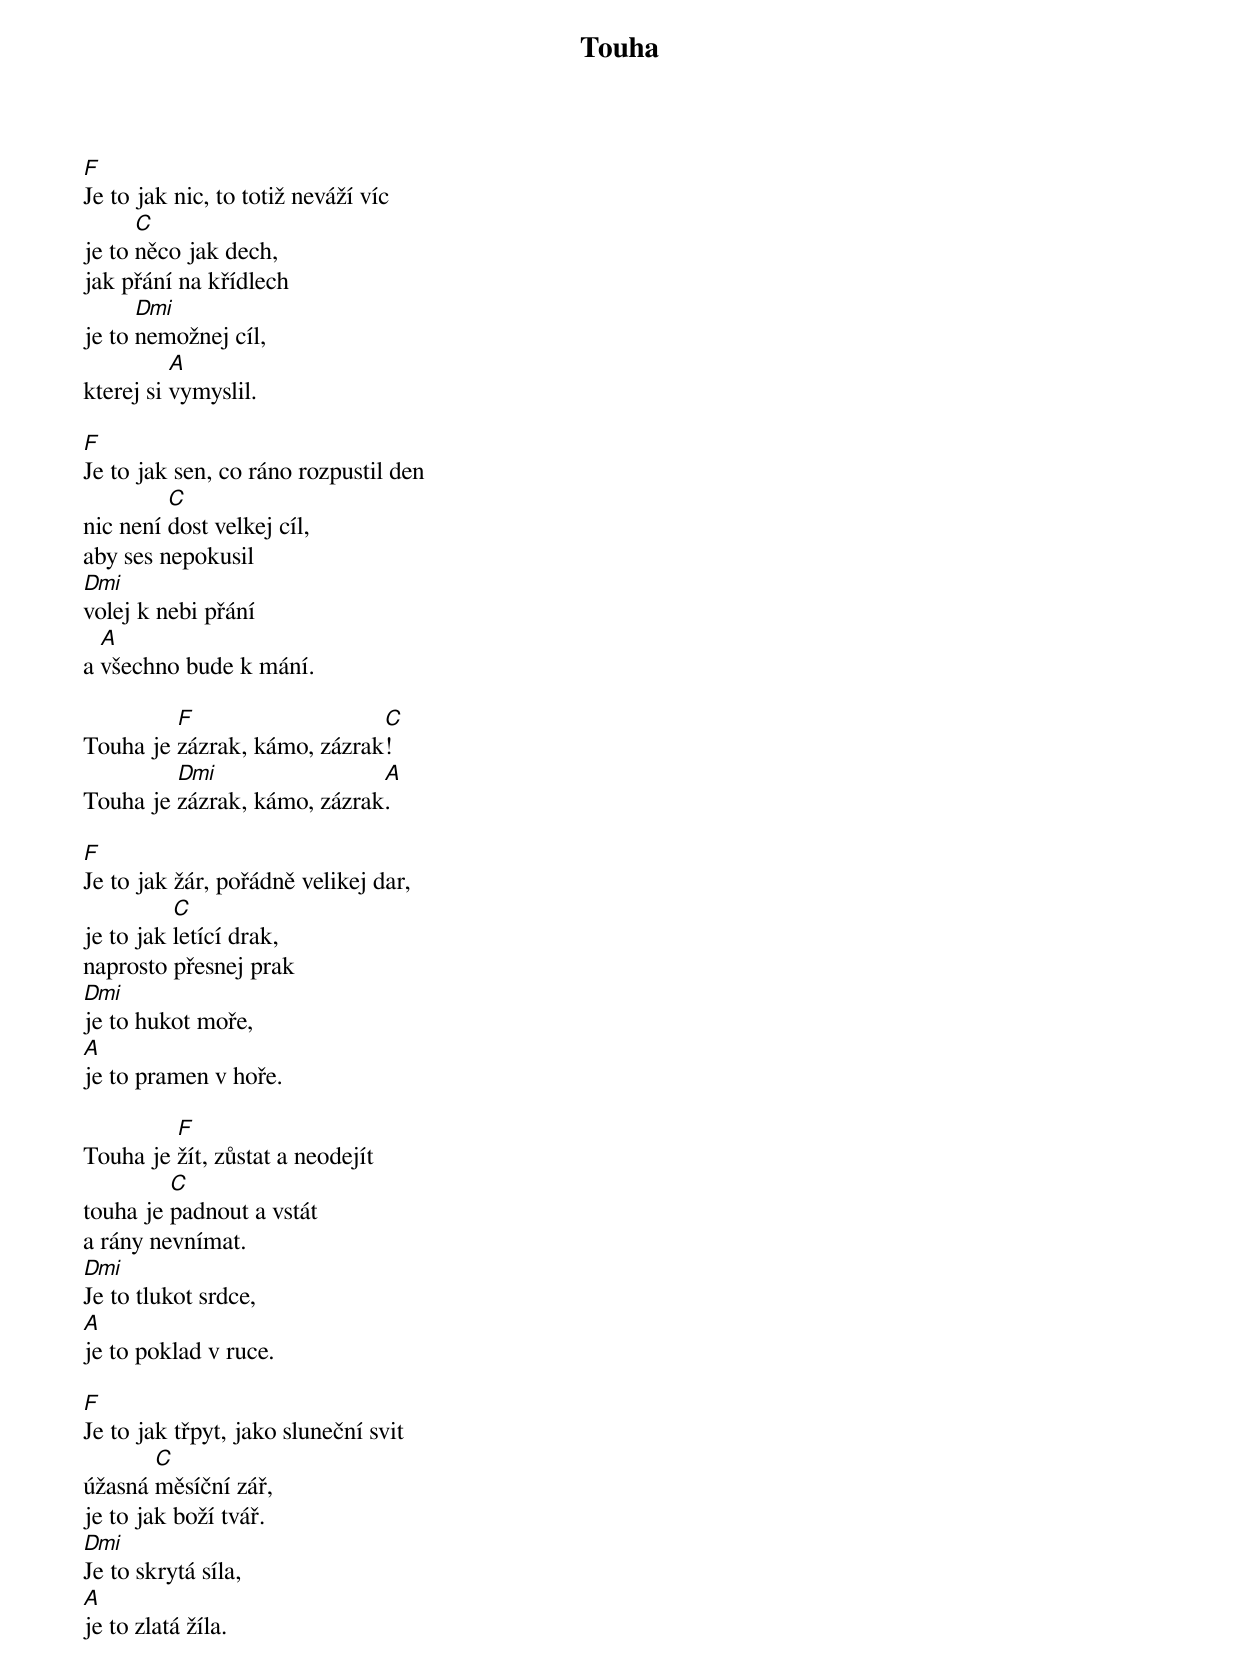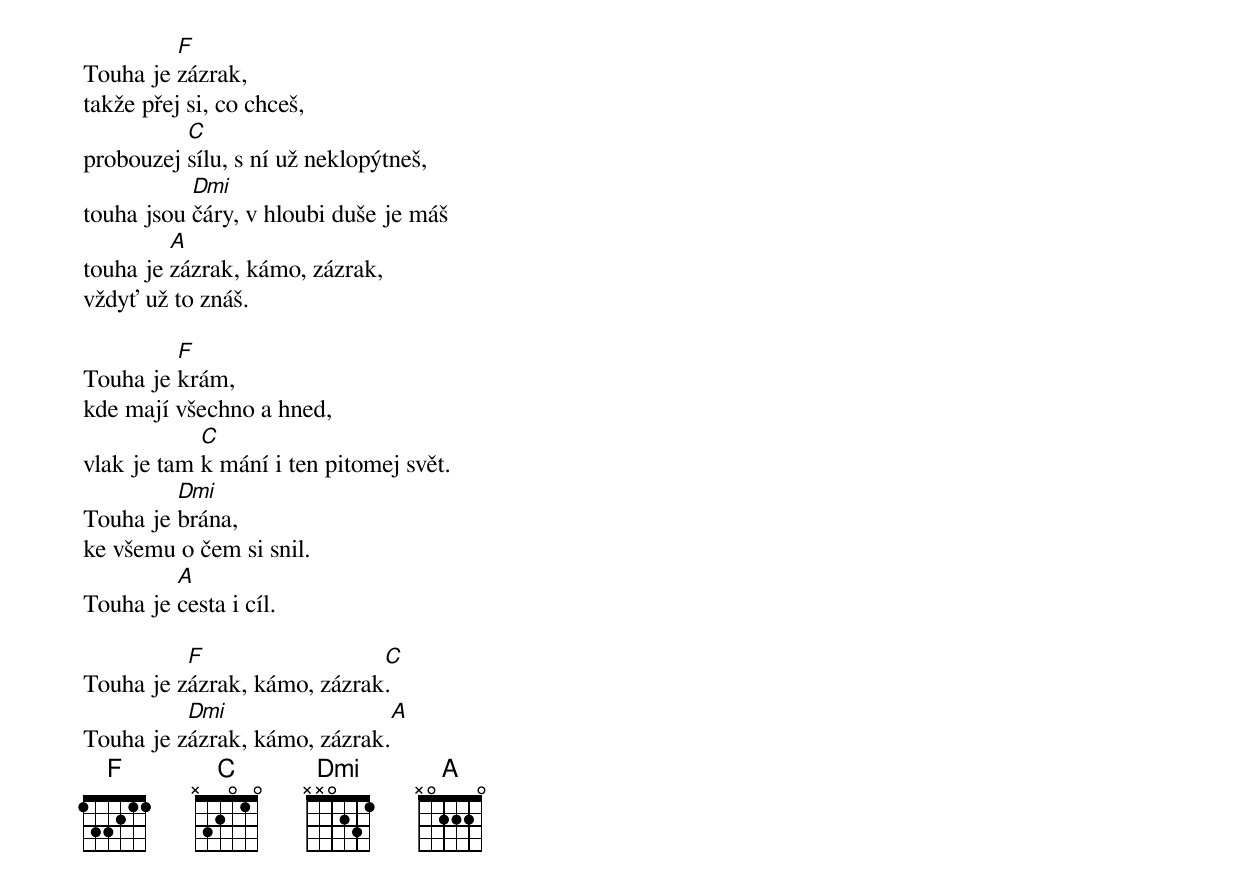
{title: Touha}
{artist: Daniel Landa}
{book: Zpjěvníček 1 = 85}

[F]Je to jak nic, to totiž neváží víc
je to [C]něco jak dech,
jak přání na křídlech
je to [Dmi]nemožnej cíl,
kterej si [A]vymyslil.

[F]Je to jak sen, co ráno rozpustil den
nic není [C]dost velkej cíl,
aby ses nepokusil
[Dmi]volej k nebi přání
a [A]všechno bude k mání.

Touha je [F]zázrak, kámo, zázrak[C]!
Touha je [Dmi]zázrak, kámo, zázrak[A].

[F]Je to jak žár, pořádně velikej dar,
je to jak [C]letící drak,
naprosto přesnej prak
[Dmi]je to hukot moře,
[A]je to pramen v hoře.

Touha je [F]žít, zůstat a neodejít
touha je [C]padnout a vstát
a rány nevnímat.
[Dmi]Je to tlukot srdce,
[A]je to poklad v ruce.

[F]Je to jak třpyt, jako sluneční svit
úžasná [C]měsíční zář,
je to jak boží tvář.
[Dmi]Je to skrytá síla,
[A]je to zlatá žíla.

Touha je [F]zázrak,
takže přej si, co chceš,
probouzej [C]sílu, s ní už neklopýtneš,
touha jsou [Dmi]čáry, v hloubi duše je máš
touha je [A]zázrak, kámo, zázrak,
vždyť už to znáš.

Touha je [F]krám,
kde mají všechno a hned,
vlak je tam [C]k mání i ten pitomej svět.
Touha je [Dmi]brána,
ke všemu o čem si snil.
Touha je [A]cesta i cíl.

Touha je z[F]ázrak, kámo, zázrak[C].
Touha je z[Dmi]ázrak, kámo, zázrak.[A]
